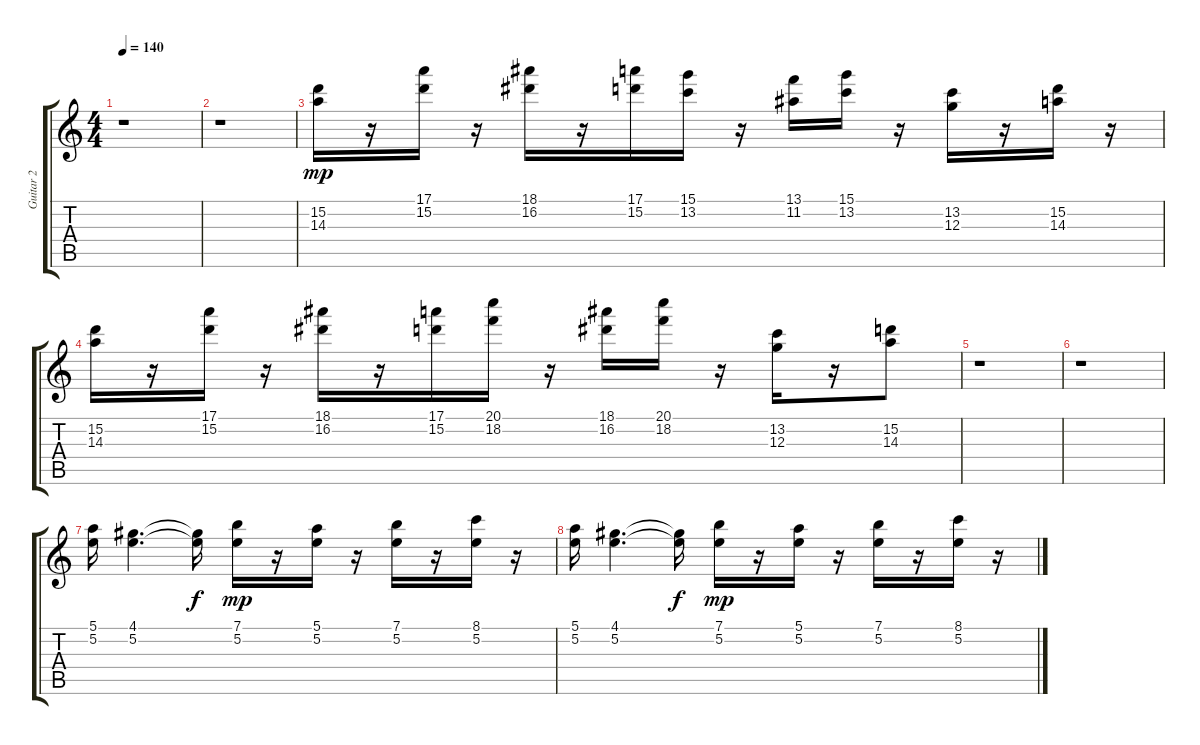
\track ("Guitar 2" "Guitar 2") {instrument distortionguitar}
\staff {score tabs}
\tuning (E4 B3 G3 D3 A2 E2) {hide}
\ts (4 4)
\tempo 140
\clef g2
\ks c
r.1{dy mp} |
r.1 |
(15.2 14.3).16 r.16 (17.1 15.2).16 r.16 (18.1 16.2).16 r.16 (17.1 15.2).16 (15.1 13.2).16 r.16 (13.1 11.2).16 (15.1 13.2).16 r.16 (13.2 12.3).16 r.16 (15.2 14.3).16 r.16 |
(15.2 14.3).16 r.16 (17.1 15.2).16 r.16 (18.1 16.2).16 r.16 (17.1 15.2).16 (20.1 18.2).16 r.16 (18.1 16.2).16 (20.1 18.2).16 r.16 (13.2 12.3).16 r.16 (15.2 14.3).8 |
r.1 |
r.1 |
(5.1 5.2).16 (4.1 5.2).4{d} (4.1{t} 5.2{t}).16{dy f} (7.1 5.2).16{dy mp} r.16 (5.1 5.2).16 r.16 (7.1 5.2).16 r.16 (8.1 5.2).16 r.16 |
(5.1 5.2).16 (4.1 5.2).4{d} (4.1{t} 5.2{t}).16{dy f} (7.1 5.2).16{dy mp} r.16 (5.1 5.2).16 r.16 (7.1 5.2).16 r.16 (8.1 5.2).16 r.16
